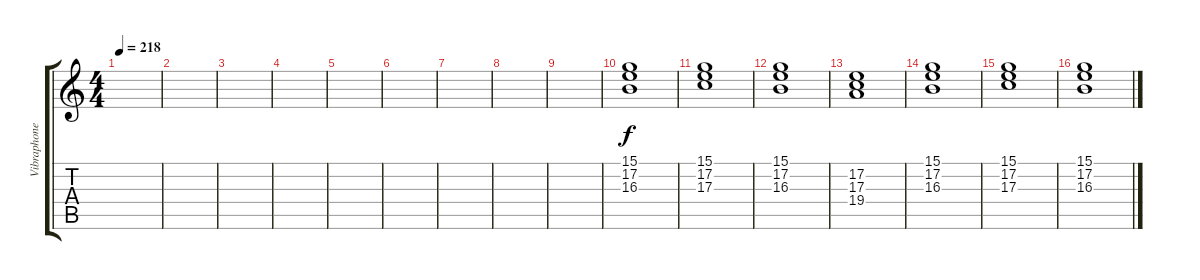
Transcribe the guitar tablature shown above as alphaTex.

\track ("Vibraphone" "Vibraphone") {instrument vibraphone}
\staff {score tabs}
\tuning (E4 B3 G3 D3 A2 E2) {hide}
\ts (4 4)
\tempo 218
\clef g2
\ks c
|
|
|
|
|
|
|
|
|
(15.1 17.2 16.3).1 |
(15.1 17.2 17.3).1 |
(15.1 17.2 16.3).1 |
(17.2 17.3 19.4).1 |
(15.1 17.2 16.3).1 |
(15.1 17.2 17.3).1 |
(15.1 17.2 16.3).1
